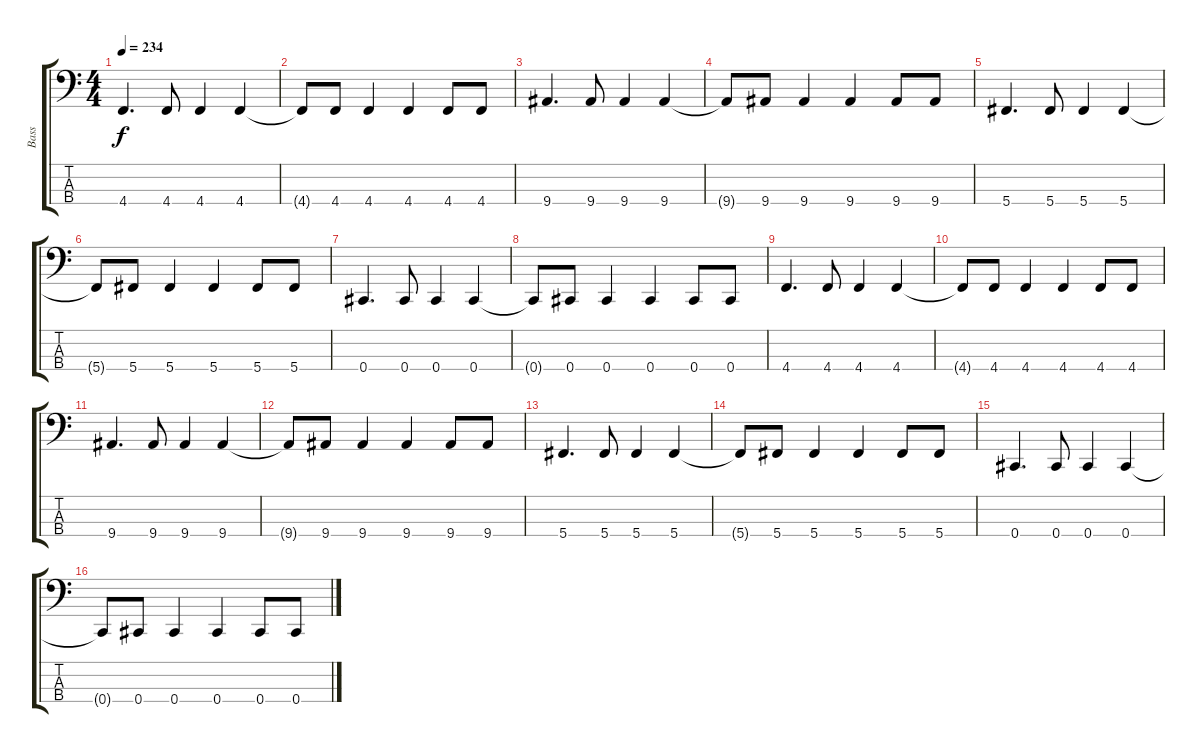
\track ("Bass" "Bass") {instrument electricbasspick}
\staff {score tabs}
\tuning (Gb2 Db2 Ab1 Db1) {hide}
\ts (4 4)
\tempo 234
\clef f4
\ks c
4.4.4{d dy f} 4.4.8 4.4.4 4.4.4 |
4.4{t}.8 4.4.8 4.4.4 4.4.4 4.4.8 4.4.8 |
9.4.4{d} 9.4.8 9.4.4 9.4.4 |
9.4{t}.8 9.4.8 9.4.4 9.4.4 9.4.8 9.4.8 |
5.4.4{d} 5.4.8 5.4.4 5.4.4 |
5.4{t}.8 5.4.8 5.4.4 5.4.4 5.4.8 5.4.8 |
0.4.4{d} 0.4.8 0.4.4 0.4.4 |
0.4{t}.8 0.4.8 0.4.4 0.4.4 0.4.8 0.4.8 |
4.4.4{d} 4.4.8 4.4.4 4.4.4 |
4.4{t}.8 4.4.8 4.4.4 4.4.4 4.4.8 4.4.8 |
9.4.4{d} 9.4.8 9.4.4 9.4.4 |
9.4{t}.8 9.4.8 9.4.4 9.4.4 9.4.8 9.4.8 |
5.4.4{d} 5.4.8 5.4.4 5.4.4 |
5.4{t}.8 5.4.8 5.4.4 5.4.4 5.4.8 5.4.8 |
0.4.4{d} 0.4.8 0.4.4 0.4.4 |
0.4{t}.8 0.4.8 0.4.4 0.4.4 0.4.8 0.4.8
